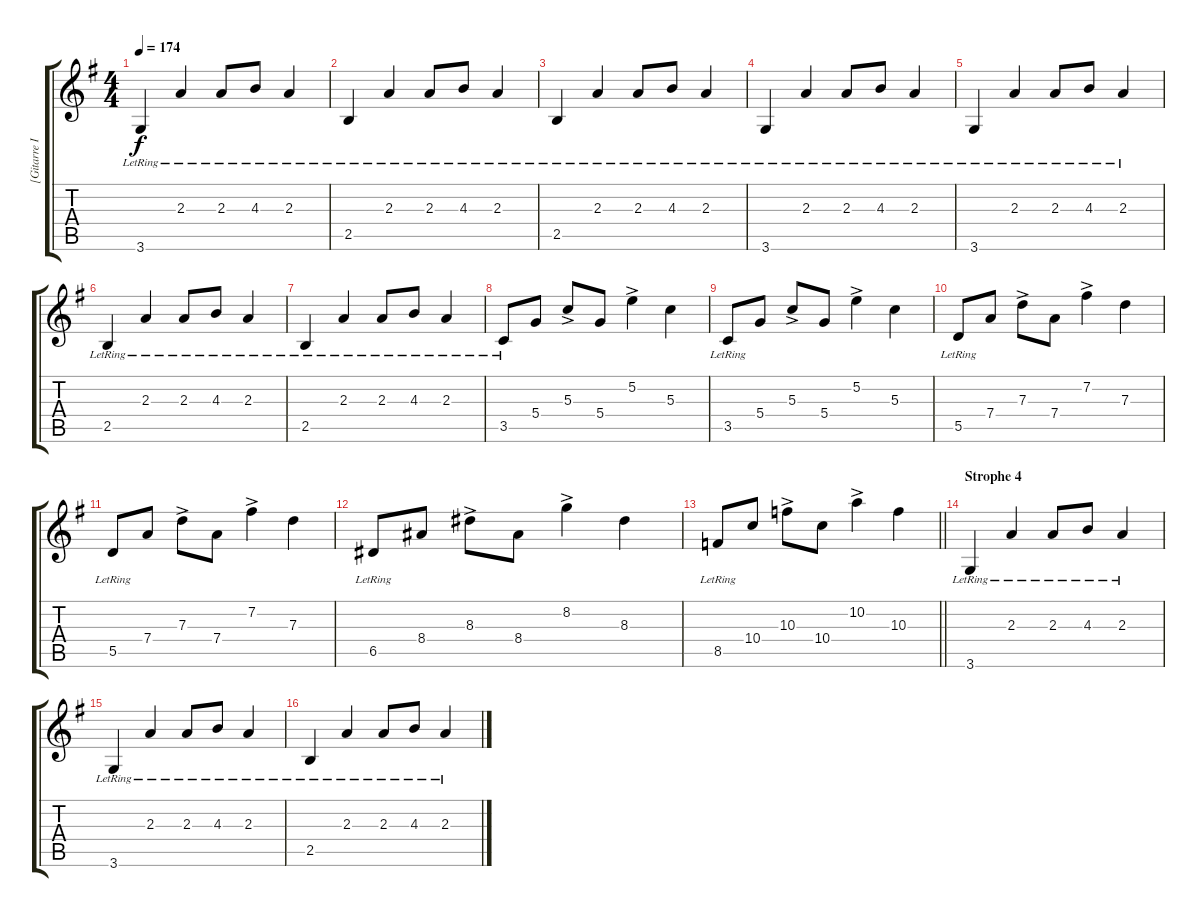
\track ("[Gitarre I]" "[Gitarre I") {instrument overdrivenguitar}
\staff {score tabs}
\tuning (E4 B3 G3 D3 A2 E2) {hide}
\ts (4 4)
\tempo 174
\clef g2
\ks g
3.6{lr}.4{dy f} 2.3{lr}.4 2.3{lr}.8 4.3{lr}.8 2.3{lr}.4 |
2.5{lr}.4 2.3{lr}.4 2.3{lr}.8 4.3{lr}.8 2.3{lr}.4 |
2.5{lr}.4 2.3{lr}.4 2.3{lr}.8 4.3{lr}.8 2.3{lr}.4 |
3.6{lr}.4 2.3{lr}.4 2.3{lr}.8 4.3{lr}.8 2.3{lr}.4 |
3.6{lr}.4 2.3{lr}.4 2.3{lr}.8 4.3{lr}.8 2.3{lr}.4 |
2.5{lr}.4 2.3{lr}.4 2.3{lr}.8 4.3{lr}.8 2.3{lr}.4 |
2.5{lr}.4 2.3{lr}.4 2.3{lr}.8 4.3{lr}.8 2.3{lr}.4 |
3.5{lr}.8 5.4.8 5.3{ac}.8 5.4.8 5.2{ac}.4 5.3.4 |
3.5{lr}.8 5.4.8 5.3{ac}.8 5.4.8 5.2{ac}.4 5.3.4 |
5.5{lr}.8 7.4.8 7.3{ac}.8 7.4.8 7.2{ac}.4 7.3.4 |
5.5{lr}.8 7.4.8 7.3{ac}.8 7.4.8 7.2{ac}.4 7.3.4 |
6.5{lr}.8 8.4.8 8.3{ac}.8 8.4.8 8.2{ac}.4 8.3.4 |
\barLineRight lightlight
8.5{lr}.8 10.4.8 10.3{ac}.8 10.4.8 10.2{ac}.4 10.3.4 |
\section ("" "Strophe 4")
3.6{lr}.4 2.3{lr}.4 2.3{lr}.8 4.3{lr}.8 2.3{lr}.4 |
3.6{lr}.4 2.3{lr}.4 2.3{lr}.8 4.3{lr}.8 2.3{lr}.4 |
2.5{lr}.4 2.3{lr}.4 2.3{lr}.8 4.3{lr}.8 2.3{lr}.4
